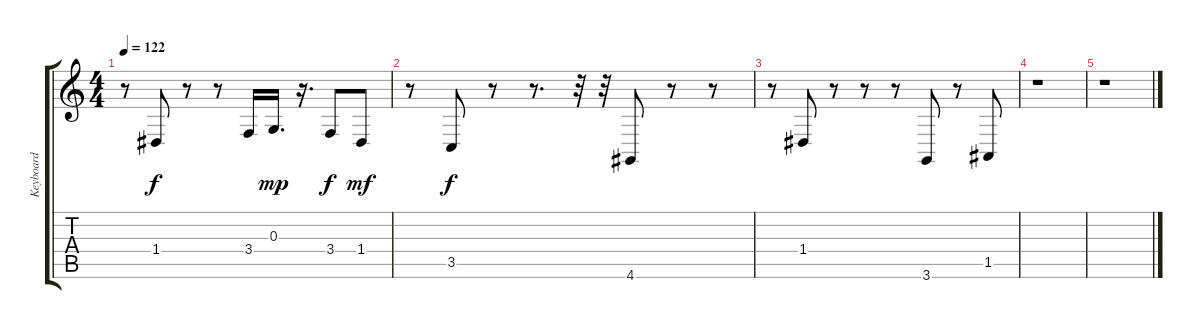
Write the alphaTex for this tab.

\track ("Keyboard" "Keyboard") {instrument lead2sawtooth}
\staff {score tabs}
\tuning (E4 B3 G3 D3 A2 E2) {hide}
\ts (4 4)
\tempo 122
\clef g2
\ks c
r.8{dy f} 1.4.8 r.8 r.8 3.4.16 0.3.16{d dy mp} r.16{d} 3.4.8{dy f} 1.4.8{dy mf} |
r.8 3.5.8{dy f} r.8 r.8{d} r.32 r.32 4.6.8 r.8 r.8 |
r.8 1.4.8 r.8 r.8 r.8 3.6.8 r.8 1.5.8 |
r.1 |
r.1
